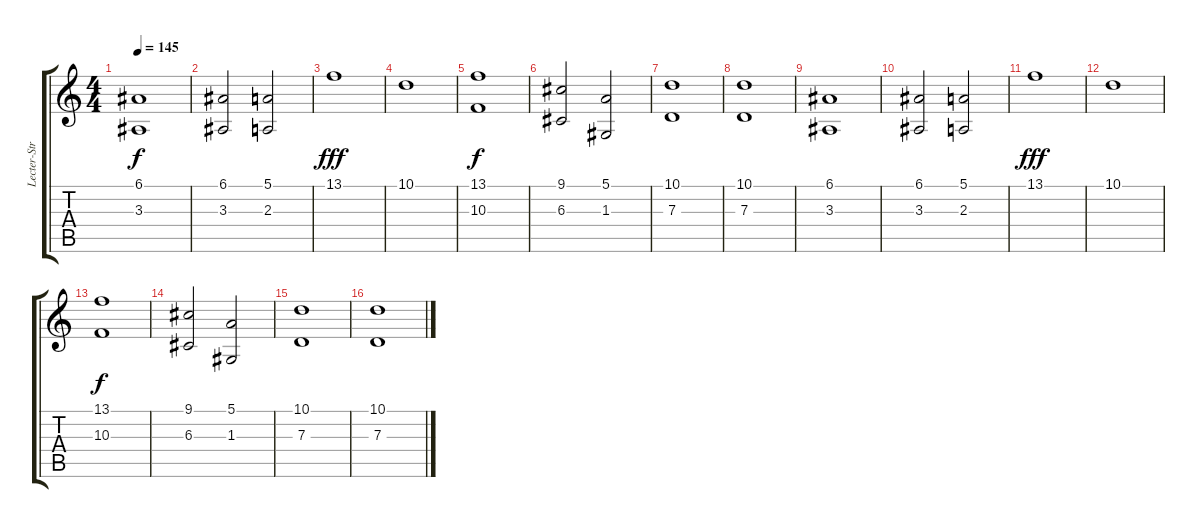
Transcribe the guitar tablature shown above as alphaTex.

\track ("Lecter-Strings" "Lecter-Str") {instrument stringensemble1}
\staff {score tabs}
\tuning (E4 B3 G3 D3 A2 E2) {hide}
\ts (4 4)
\tempo 145
\clef g2
\ks c
(6.1 3.3).1{dy f} |
(6.1 3.3).2 (5.1 2.3).2 |
13.1.1{dy fff} |
10.1.1 |
(13.1 10.3).1{dy f} |
(9.1 6.3).2 (5.1 1.3).2 |
(10.1 7.3).1 |
(10.1 7.3).1 |
(6.1 3.3).1 |
(6.1 3.3).2 (5.1 2.3).2 |
13.1.1{dy fff} |
10.1.1 |
(13.1 10.3).1{dy f} |
(9.1 6.3).2 (5.1 1.3).2 |
(10.1 7.3).1 |
(10.1 7.3).1
